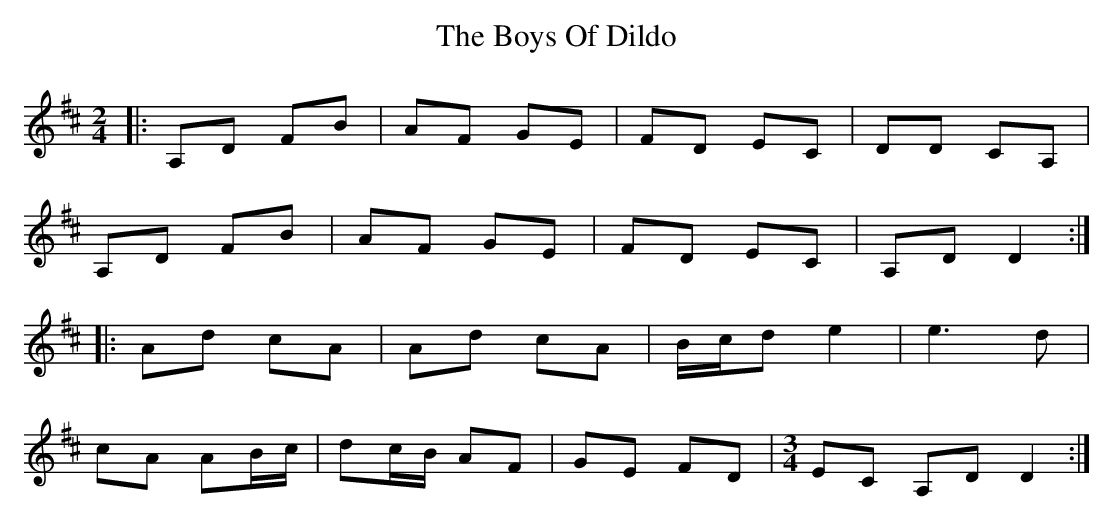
X:1
T: The Boys Of Dildo
M: 2/4
L: 1/8
K: Dmaj
|:A,D FB|AF GE|FD EC|DD CA,|
A,D FB|AF GE|FD EC|A,D D2:|
|:Ad cA|Ad cA|B/c/d e2|e3d|
cA AB/c/|dc/B/ AF|GE FD|[M:3/4] EC A,D D2:|
